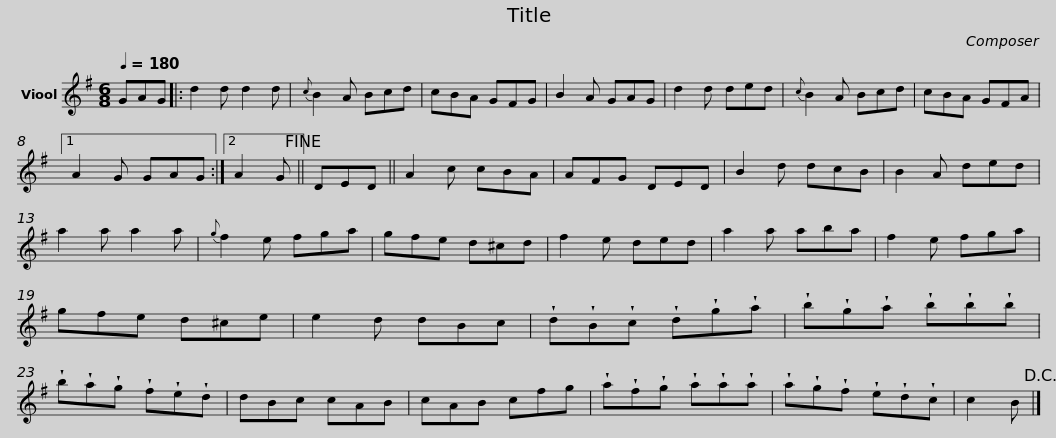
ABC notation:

X:1
L:1/8
Q:1/4=180
M:6/8
I:linebreak $
K:G
V:1 treble
V:1
 GAG |: d2 d d2 d |{c} B2 A Bcd | cBA GFG | B2 A GAG |$ %5
 d2 d ded |{c} B2 A Bcd | cBA GFA |1 A2 G GAG :|2 A2 G!fine! || %10
 DED ||$ A2 c cBA | AFG DED | B2 d dcB | B2 A ded |$ %15
 a2 a a2 a |{g} f2 e fga | gfe d^cd | f2 e ded |$ a2 a aba | %20
 f2 e fga | gfe d^ce | e2 d dBc |$ !wedge!d!wedge!B!wedge!c !wedge!d!wedge!g!wedge!a | !wedge!b!wedge!g!wedge!a !wedge!b!wedge!b!wedge!b | %25
 !wedge!b!wedge!a!wedge!g !wedge!f!wedge!e!wedge!d | dBc cAB |$ cAB cfg | !wedge!a!wedge!f!wedge!g !wedge!a!wedge!a!wedge!a | !wedge!a!wedge!g!wedge!f !wedge!e!wedge!d!wedge!c | %30
 c2 B!D.C.! |] %31
